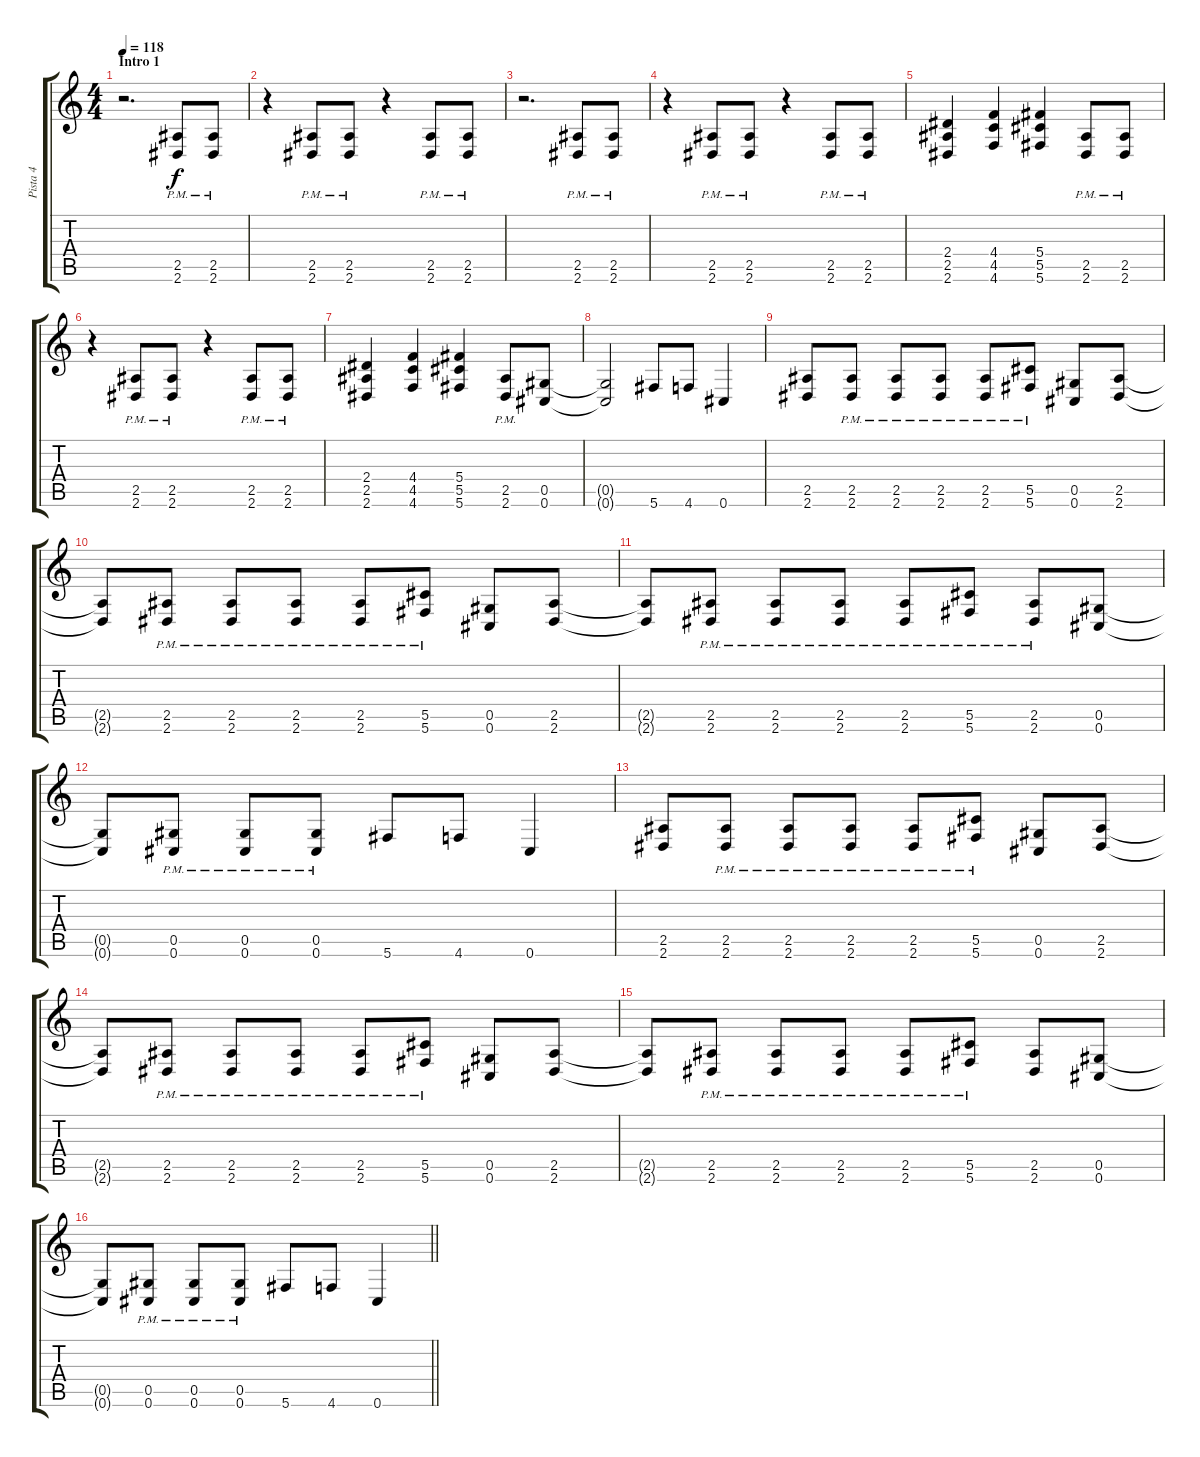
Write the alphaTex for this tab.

\track ("Pista 4" "Pista 4") {instrument distortionguitar}
\staff {score tabs}
\tuning (Eb4 Bb3 Gb3 Db3 Ab2 Db2) {hide}
\ts (4 4)
\section ("" "Intro 1")
\tempo 118
\clef g2
\ks c
r.2{d dy f} (2.5{pm} 2.6{pm}).8 (2.5{pm} 2.6{pm}).8 |
r.4 (2.5{pm} 2.6{pm}).8 (2.5{pm} 2.6{pm}).8 r.4 (2.5{pm} 2.6{pm}).8 (2.5{pm} 2.6{pm}).8 |
r.2{d} (2.5{pm} 2.6{pm}).8 (2.5{pm} 2.6{pm}).8 |
r.4 (2.5{pm} 2.6{pm}).8 (2.5{pm} 2.6{pm}).8 r.4 (2.5{pm} 2.6{pm}).8 (2.5{pm} 2.6{pm}).8 |
(2.4 2.5 2.6).4 (4.4 4.5 4.6).4 (5.4 5.5 5.6).4 (2.5{pm} 2.6{pm}).8 (2.5{pm} 2.6{pm}).8 |
r.4 (2.5{pm} 2.6{pm}).8 (2.5{pm} 2.6{pm}).8 r.4 (2.5{pm} 2.6{pm}).8 (2.5{pm} 2.6{pm}).8 |
(2.4 2.5 2.6).4 (4.4 4.5 4.6).4 (5.4 5.5 5.6).4 (2.5{pm} 2.6{pm}).8 (0.5 0.6).8 |
(0.5{t} 0.6{t}).2 5.6.8 4.6.8 0.6.4 |
(2.5 2.6).8 (2.5{pm} 2.6{pm}).8 (2.5{pm} 2.6{pm}).8 (2.5{pm} 2.6{pm}).8 (2.5{pm} 2.6{pm}).8 (5.5{pm} 5.6{pm}).8 (0.5 0.6).8 (2.5 2.6).8 |
(2.5{t} 2.6{t}).8 (2.5{pm} 2.6{pm}).8 (2.5{pm} 2.6{pm}).8 (2.5{pm} 2.6{pm}).8 (2.5{pm} 2.6{pm}).8 (5.5{pm} 5.6{pm}).8 (0.5 0.6).8 (2.5 2.6).8 |
(2.5{t} 2.6{t}).8 (2.5{pm} 2.6{pm}).8 (2.5{pm} 2.6{pm}).8 (2.5{pm} 2.6{pm}).8 (2.5{pm} 2.6{pm}).8 (5.5{pm} 5.6{pm}).8 (2.5{pm} 2.6{pm}).8 (0.5 0.6).8 |
(0.5{t} 0.6{t}).8 (0.5{pm} 0.6{pm}).8 (0.5{pm} 0.6{pm}).8 (0.5{pm} 0.6{pm}).8 5.6.8 4.6.8 0.6.4 |
(2.5 2.6).8 (2.5{pm} 2.6{pm}).8 (2.5{pm} 2.6{pm}).8 (2.5{pm} 2.6{pm}).8 (2.5{pm} 2.6{pm}).8 (5.5{pm} 5.6{pm}).8 (0.5 0.6).8 (2.5 2.6).8 |
(2.5{t} 2.6{t}).8 (2.5{pm} 2.6{pm}).8 (2.5{pm} 2.6{pm}).8 (2.5{pm} 2.6{pm}).8 (2.5{pm} 2.6{pm}).8 (5.5{pm} 5.6{pm}).8 (0.5 0.6).8 (2.5 2.6).8 |
(2.5{t} 2.6{t}).8 (2.5{pm} 2.6{pm}).8 (2.5{pm} 2.6{pm}).8 (2.5{pm} 2.6{pm}).8 (2.5{pm} 2.6{pm}).8 (5.5{pm} 5.6{pm}).8 (2.5 2.6).8 (0.5 0.6).8 |
\barLineRight lightlight
(0.5{t} 0.6{t}).8 (0.5{pm} 0.6{pm}).8 (0.5{pm} 0.6{pm}).8 (0.5{pm} 0.6{pm}).8 5.6.8 4.6.8 0.6.4
